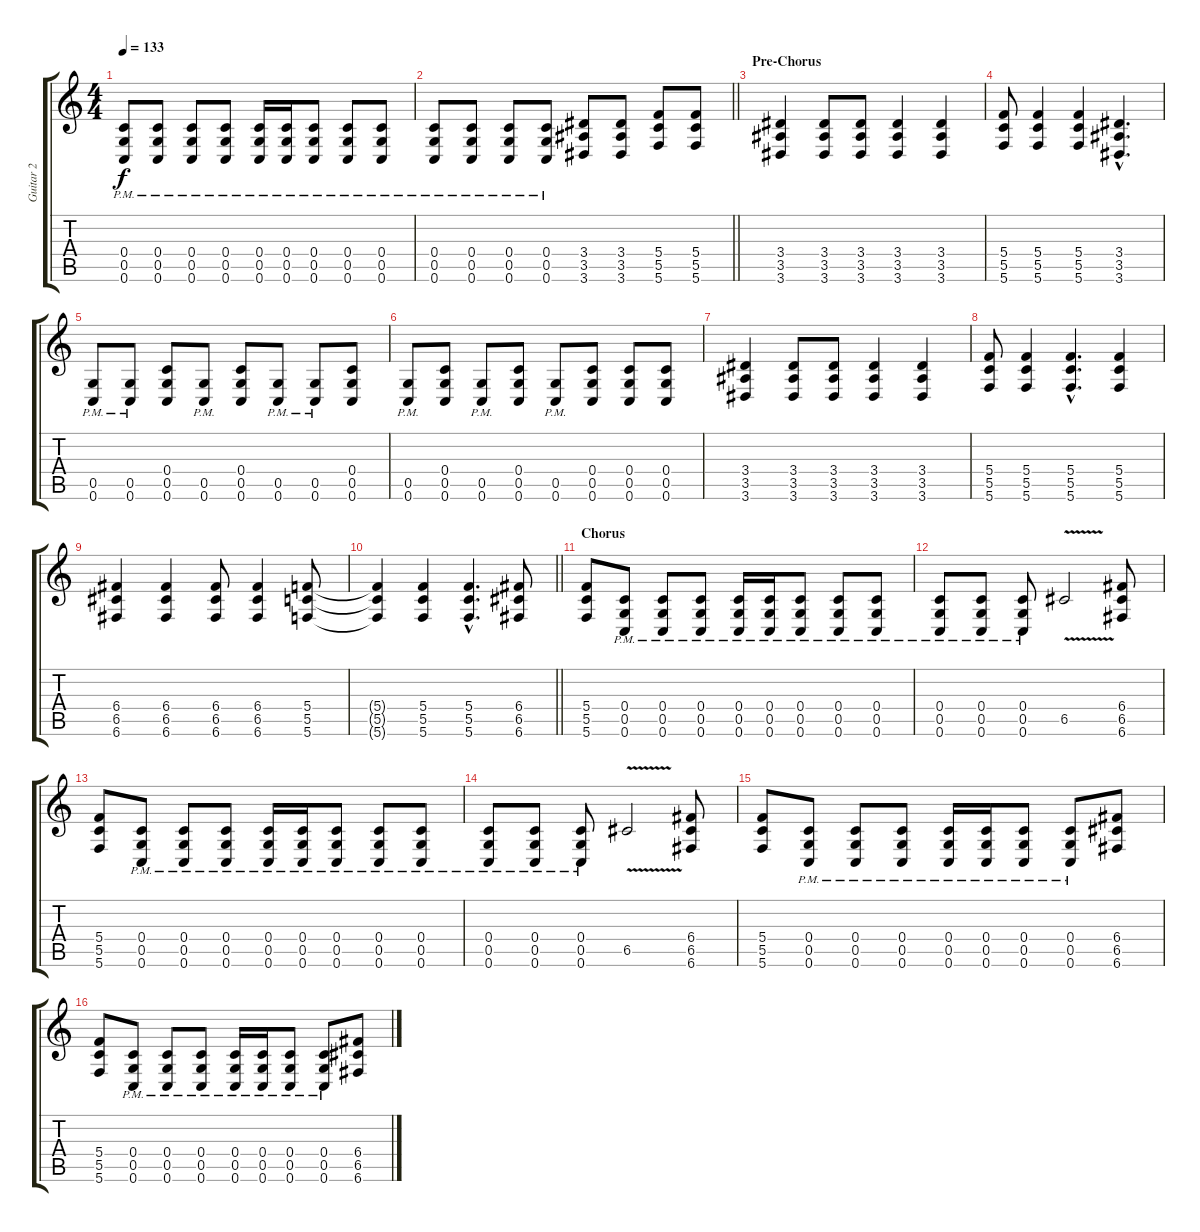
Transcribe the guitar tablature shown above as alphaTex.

\track ("Guitar 2" "Guitar 2") {instrument overdrivenguitar}
\staff {score tabs}
\tuning (D4 A3 F3 C3 G2 C2) {hide}
\ts (4 4)
\tempo 133
\clef g2
\ks c
(0.4{pm} 0.5{pm} 0.6{pm}).8{dy f} (0.4{pm} 0.5{pm} 0.6{pm}).8 (0.4{pm} 0.5{pm} 0.6{pm}).8 (0.4{pm} 0.5{pm} 0.6{pm}).8 (0.4{pm} 0.5{pm} 0.6{pm}).16 (0.4{pm} 0.5{pm} 0.6{pm}).16 (0.4{pm} 0.5{pm} 0.6{pm}).8 (0.4{pm} 0.5{pm} 0.6{pm}).8 (0.4{pm} 0.5{pm} 0.6{pm}).8 |
\barLineRight lightlight
(0.4{pm} 0.5{pm} 0.6{pm}).8 (0.4{pm} 0.5{pm} 0.6{pm}).8 (0.4{pm} 0.5{pm} 0.6{pm}).8 (0.4{pm} 0.5{pm} 0.6{pm}).8 (3.4 3.5 3.6).8 (3.4 3.5 3.6).8 (5.4 5.5 5.6).8 (5.4 5.5 5.6).8 |
\section ("" "Pre-Chorus")
(3.4 3.5 3.6).4 (3.4 3.5 3.6).8 (3.4 3.5 3.6).8 (3.4 3.5 3.6).4 (3.4 3.5 3.6).4 |
(5.4 5.5 5.6).8 (5.4 5.5 5.6).4 (5.4 5.5 5.6).4 (3.4{hac} 3.5{hac} 3.6{hac}).4{d} |
(0.5{pm} 0.6{pm}).8 (0.5{pm} 0.6{pm}).8 (0.4 0.5 0.6).8 (0.5{pm} 0.6{pm}).8 (0.4 0.5 0.6).8 (0.5{pm} 0.6{pm}).8 (0.5{pm} 0.6{pm}).8 (0.4 0.5 0.6).8 |
(0.5{pm} 0.6{pm}).8 (0.4 0.5 0.6).8 (0.5{pm} 0.6{pm}).8 (0.4 0.5 0.6).8 (0.5{pm} 0.6{pm}).8 (0.4 0.5 0.6).8 (0.4 0.5 0.6).8 (0.4 0.5 0.6).8 |
(3.4 3.5 3.6).4 (3.4 3.5 3.6).8 (3.4 3.5 3.6).8 (3.4 3.5 3.6).4 (3.4 3.5 3.6).4 |
(5.4 5.5 5.6).8 (5.4 5.5 5.6).4 (5.4{hac} 5.5{hac} 5.6{hac}).4{d} (5.4 5.5 5.6).4 |
(6.4 6.5 6.6).4 (6.4 6.5 6.6).4 (6.4 6.5 6.6).8 (6.4 6.5 6.6).4 (5.4 5.5 5.6).8 |
\barLineRight lightlight
(5.4{t} 5.5{t} 5.6{t}).4 (5.4 5.5 5.6).4 (5.4{hac} 5.5{hac} 5.6{hac}).4{d} (6.4 6.5 6.6).8 |
\section ("" "Chorus")
(5.4 5.5 5.6).8 (0.4{pm} 0.5{pm} 0.6{pm}).8 (0.4{pm} 0.5{pm} 0.6{pm}).8 (0.4{pm} 0.5{pm} 0.6{pm}).8 (0.4{pm} 0.5{pm} 0.6{pm}).16 (0.4{pm} 0.5{pm} 0.6{pm}).16 (0.4{pm} 0.5{pm} 0.6{pm}).8 (0.4{pm} 0.5{pm} 0.6{pm}).8 (0.4{pm} 0.5{pm} 0.6{pm}).8 |
(0.4{pm} 0.5{pm} 0.6{pm}).8 (0.4{pm} 0.5{pm} 0.6{pm}).8 (0.4{pm} 0.5{pm} 0.6{pm}).8 6.5{v}.2 (6.4 6.5 6.6).8 |
(5.4 5.5 5.6).8 (0.4{pm} 0.5{pm} 0.6{pm}).8 (0.4{pm} 0.5{pm} 0.6{pm}).8 (0.4{pm} 0.5{pm} 0.6{pm}).8 (0.4{pm} 0.5{pm} 0.6{pm}).16 (0.4{pm} 0.5{pm} 0.6{pm}).16 (0.4{pm} 0.5{pm} 0.6{pm}).8 (0.4{pm} 0.5{pm} 0.6{pm}).8 (0.4{pm} 0.5{pm} 0.6{pm}).8 |
(0.4{pm} 0.5{pm} 0.6{pm}).8 (0.4{pm} 0.5{pm} 0.6{pm}).8 (0.4{pm} 0.5{pm} 0.6{pm}).8 6.5{v}.2 (6.4 6.5 6.6).8 |
(5.4 5.5 5.6).8 (0.4{pm} 0.5{pm} 0.6{pm}).8 (0.4{pm} 0.5{pm} 0.6{pm}).8 (0.4{pm} 0.5{pm} 0.6{pm}).8 (0.4{pm} 0.5{pm} 0.6{pm}).16 (0.4{pm} 0.5{pm} 0.6{pm}).16 (0.4{pm} 0.5{pm} 0.6{pm}).8 (0.4{pm} 0.5{pm} 0.6{pm}).8 (6.4 6.5 6.6).8 |
(5.4 5.5 5.6).8 (0.4{pm} 0.5{pm} 0.6{pm}).8 (0.4{pm} 0.5{pm} 0.6{pm}).8 (0.4{pm} 0.5{pm} 0.6{pm}).8 (0.4{pm} 0.5{pm} 0.6{pm}).16 (0.4{pm} 0.5{pm} 0.6{pm}).16 (0.4{pm} 0.5{pm} 0.6{pm}).8 (0.4{pm} 0.5{pm} 0.6{pm}).8 (6.4 6.5 6.6).8
